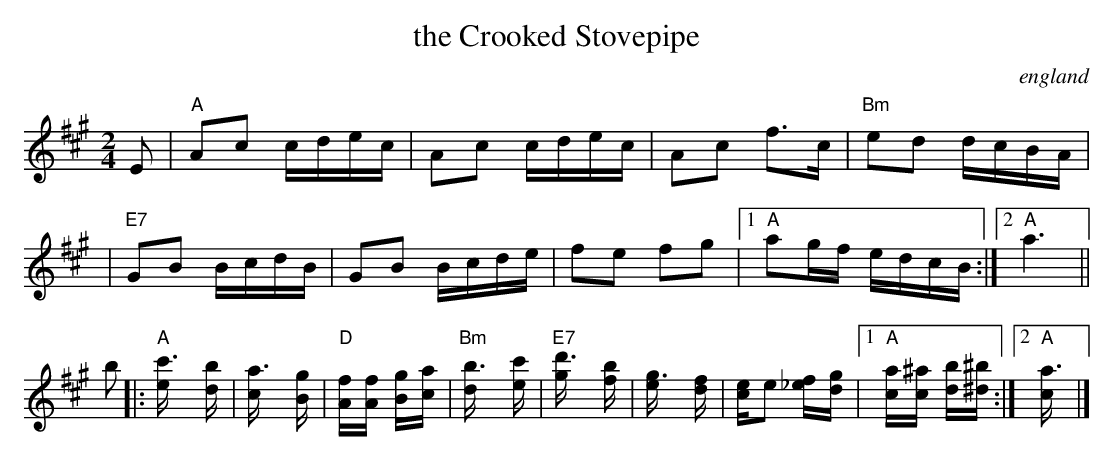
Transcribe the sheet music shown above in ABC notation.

X:1
T: the Crooked Stovepipe
O:england
M:2/4
L:1/16
K:A
E2 |  "A"A2c2 cdec | A2c2 cdec | A2c2 f3c  | "Bm"e2d2 dcBA |
| "E7"G2B2 BcdB | G2B2 Bcde | f2e2 f2g2 |1 "A"a2gf edcB :|2 "A"a6 ||
b2 |: "A"[c'6e] [b2d] | [a6c] [g2B] | "D"[f2A][f2A] [g2B][a2c] | "Bm"[b6d] [c'2e] \
| "E7"[d'6g] [b2f] | [g6e] [f2d] | [e2c]e2 [f2_e][g2d] |1 "A"[a2c][^a2c] [b2d][^b2^d] :|2 "A"[a6c] |]
